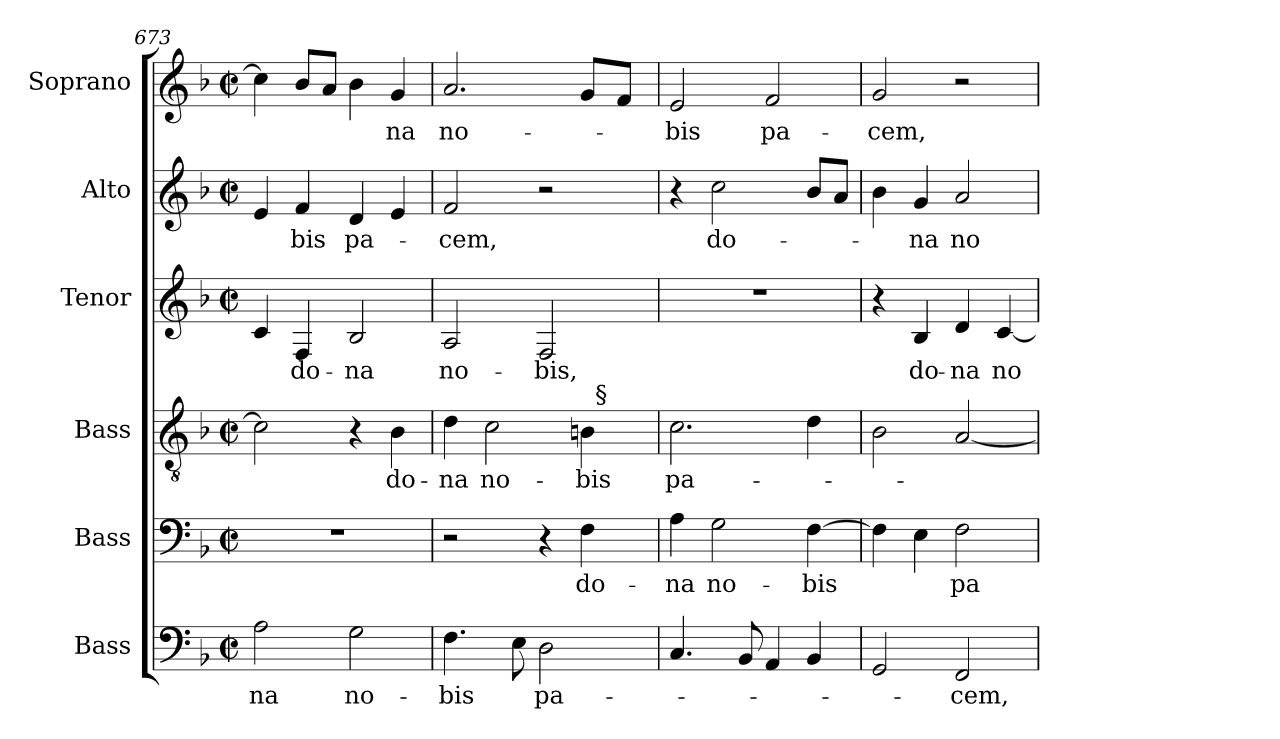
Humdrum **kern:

**kern	**text	**kern	**text	**kern	**text	**kern	**text	**kern	**text	**kern	**text
*part6	*part6	*part5	*part5	*part4	*part4	*part3	*part3	*part2	*part2	*part1	*part1
*staff6	*staff6	*staff5	*staff5	*staff4	*staff4	*staff3	*staff3	*staff2	*staff2	*staff1	*staff1
*I"Bass	*	*I"Bass	*	*I"Bass	*	*I"Tenor	*	*I"Alto	*	*I"Soprano	*
*I'B.	*	*I'B.	*	*I'B.	*	*I'T.	*	*I'A.	*	*I'S.	*
*clefF4	*	*clefF4	*	*clefGv2	*	*clefG2	*	*clefG2	*	*clefG2	*
*	*	*	*	*ITrd7c12	*	*ITrd7c12	*	*ITrd7c12	*	*	*
*k[b-]	*	*k[b-]	*	*k[b-]	*	*k[b-]	*	*k[b-]	*	*k[b-]	*
*F:	*	*F:	*	*F:	*	*F:	*	*F:	*	*F:	*
*M2/2	*	*M2/2	*	*M2/2	*	*M2/2	*	*M2/2	*	*M2/2	*
*met(c|)	*	*met(c|)	*	*met(c|)	*	*met(c|)	*	*met(c|)	*	*met(c|)	*
=673	=673	=673	=673	=673	=673	=673	=673	=673	=673	=673	=673
!	!LO:LY:b:color=#000000	!	!	!	!	!	!	!	!	!	!
2Ai\	-na	1r	.	2Ci\]	.	4Ci/	.	4Ei/	.	4cci\]	.
!	!	!	!	!	!	!	!LO:LY:b:color=#000000	!	!	!	!
!	!	!	!	!	!	!	!	!	!LO:LY:b:color=#000000	!	!
.	.	.	.	.	.	4FFi/	do-	4Fi/	-bis	8b-i/L	.
.	.	.	.	.	.	.	.	.	.	8ai/J	.
!	!LO:LY:b:color=#000000	!	!	!	!	!	!	!	!	!	!
!	!	!	!	!	!	!	!LO:LY:b:color=#000000	!	!	!	!
!	!	!	!	!	!	!	!	!	!LO:LY:b:color=#000000	!	!
2Gi\	no-	.	.	4r	.	2BB-i/	-na	4Di/	pa-	4b-i\	.
!	!	!	!	!	!LO:LY:b:color=#000000	!	!	!	!	!	!
!	!	!	!	!	!	!	!	!	!	!	!LO:LY:b:color=#000000
.	.	.	.	4BB-i\	do-	.	.	4Ei/	.	4gi/	-na
=674	=674	=674	=674	=674	=674	=674	=674	=674	=674	=674	=674
!	!LO:LY:b:color=#000000	!	!	!	!	!	!	!	!	!	!
!	!	!	!	!	!LO:LY:b:color=#000000	!	!	!	!	!	!
!	!	!	!	!	!	!	!LO:LY:b:color=#000000	!	!	!	!
!	!	!	!	!	!	!	!	!	!LO:LY:b:color=#000000	!	!
!	!	!	!	!	!	!	!	!	!	!	!LO:LY:b:color=#000000
*	*	*	*	*^	*	*	*	*	*	*	*
4.Fi\	-bis	2r	.	4Di\	2ryy	-na	2AAi/	no-	2Fi/	-cem,	2.ai/	no-
!	!	!	!	!	!	!LO:LY:b:color=#000000	!	!	!	!	!	!
.	.	.	.	2Ci\	.	no-	.	.	.	.	.	.
8Ei\	.	.	.	.	.	.	.	.	.	.	.	.
!	!LO:LY:b:color=#000000	!	!	!	!	!	!	!	!	!	!	!
!	!	!	!	!	!	!	!	!LO:LY:b:color=#000000	!	!	!	!
2Di\	pa-	4r	.	.	4ryy	.	2FFi/	-bis,	2r	.	.	.
!	!	!	!LO:LY:b:color=#000000	!	!	!	!	!	!	!	!	!
!	!	!	!	!	!	!LO:LY:b:color=#000000	!	!	!	!	!	!
.	.	4Fi\	do-	4BBi\	32ryy	-bis	.	.	.	.	8gi/L	.
.	.	.	.	.	256ryy	.	.	.	.	.	.	.
!	!	!	!	!	!LO:TX:a:t=§	!	!	!	!	!	!	!
.	.	.	.	.	8ryy	.	.	.	.	.	.	.
.	.	.	.	.	.	.	.	.	.	.	8fi/J	.
.	.	.	.	.	16ryy	.	.	.	.	.	.	.
.	.	.	.	.	64..ryy	.	.	.	.	.	.	.
*	*	*	*	*v	*v	*	*	*	*	*	*	*
!!LO:LB:g=z
=675	=675	=675	=675	=675	=675	=675	=675	=675	=675	=675	=675
*	*	*	*	*^	*	*	*	*	*	*	*
!	!	!	!LO:LY:b:color=#000000	!	!	!	!	!	!	!	!	!
*	*	*	*	*v	*v	*	*	*	*	*	*	*
*	*	*	*	*^	*	*	*	*	*	*	*
!	!	!	!	!	!	!LO:LY:b:color=#000000	!	!	!	!	!	!
*	*	*	*	*v	*v	*	*	*	*	*	*	*
*	*	*	*	*^	*	*	*	*	*	*	*
!	!	!	!	!	!	!	!	!	!	!	!	!LO:LY:b:color=#000000
*	*	*	*	*v	*v	*	*	*	*	*	*	*
4.Ci/	.	4Ai\	-na	2.Ci\	pa-	1r	.	4r	.	2ei/	-bis
!	!	!	!LO:LY:b:color=#000000	!	!	!	!	!	!	!	!
!	!	!	!	!	!	!	!	!	!LO:LY:b:color=#000000	!	!
.	.	2Gi\	no-	.	.	.	.	2ci\	do-	.	.
8BB-i/	.	.	.	.	.	.	.	.	.	.	.
!	!	!	!	!	!	!	!	!	!	!	!LO:LY:b:color=#000000
4AAi/	.	.	.	.	.	.	.	.	.	2fi/	pa-
!	!	!	!LO:LY:b:color=#000000	!	!	!	!	!	!	!	!
4BB-i/	.	[4Fi\	-bis	4Di\	.	.	.	8B-i/L	.	.	.
.	.	.	.	.	.	.	.	8Ai/J	.	.	.
=676	=676	=676	=676	=676	=676	=676	=676	=676	=676	=676	=676
!	!	!	!	!	!	!	!	!	!	!	!LO:LY:b:color=#000000
2GGi/	.	4Fi\]	.	2BB-i\	.	4r	.	4B-i\	.	2gi/	-cem,
!	!	!	!	!	!	!	!LO:LY:b:color=#000000	!	!	!	!
!	!	!	!	!	!	!	!	!	!LO:LY:b:color=#000000	!	!
.	.	4Ei\	.	.	.	4BB-i/	do-	4Gi/	-na	.	.
!	!LO:LY:b:color=#000000	!	!	!	!	!	!	!	!	!	!
!	!	!	!LO:LY:b:color=#000000	!	!	!	!	!	!	!	!
!	!	!	!	!	!	!	!LO:LY:b:color=#000000	!	!	!	!
!	!	!	!	!	!	!	!	!	!LO:LY:b:color=#000000	!	!
2FFi/	-cem,	2Fi\	pa-	[2AAi/	.	4Di/	-na	2Ai/	no-	2r	.
!	!	!	!	!	!	!	!LO:LY:b:color=#000000	!	!	!	!
.	.	.	.	.	.	[4Ci/	no-	.	.	.	.
=	=	=	=	=	=	=	=	=	=	=	=
*-	*-	*-	*-	*-	*-	*-	*-	*-	*-	*-	*-
